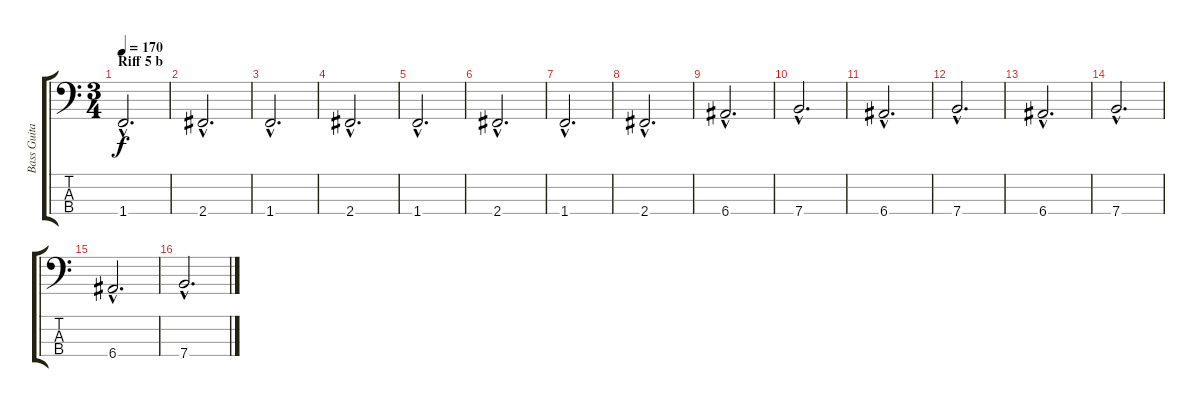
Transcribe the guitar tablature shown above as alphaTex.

\track ("Bass Guitar" "Bass Guita") {instrument electricbasspick}
\staff {score tabs}
\tuning (G2 D2 A1 E1) {hide}
\ts (3 4)
\section ("" "Riff 5 b")
\tempo 170
\clef f4
\ks c
1.4{hac}.2{d dy f} |
2.4{hac}.2{d} |
1.4{hac}.2{d} |
2.4{hac}.2{d} |
1.4{hac}.2{d} |
2.4{hac}.2{d} |
1.4{hac}.2{d} |
2.4{hac}.2{d} |
6.4{hac}.2{d} |
7.4{hac}.2{d} |
6.4{hac}.2{d} |
7.4{hac}.2{d} |
6.4{hac}.2{d} |
7.4{hac}.2{d} |
6.4{hac}.2{d} |
7.4{hac}.2{d}
